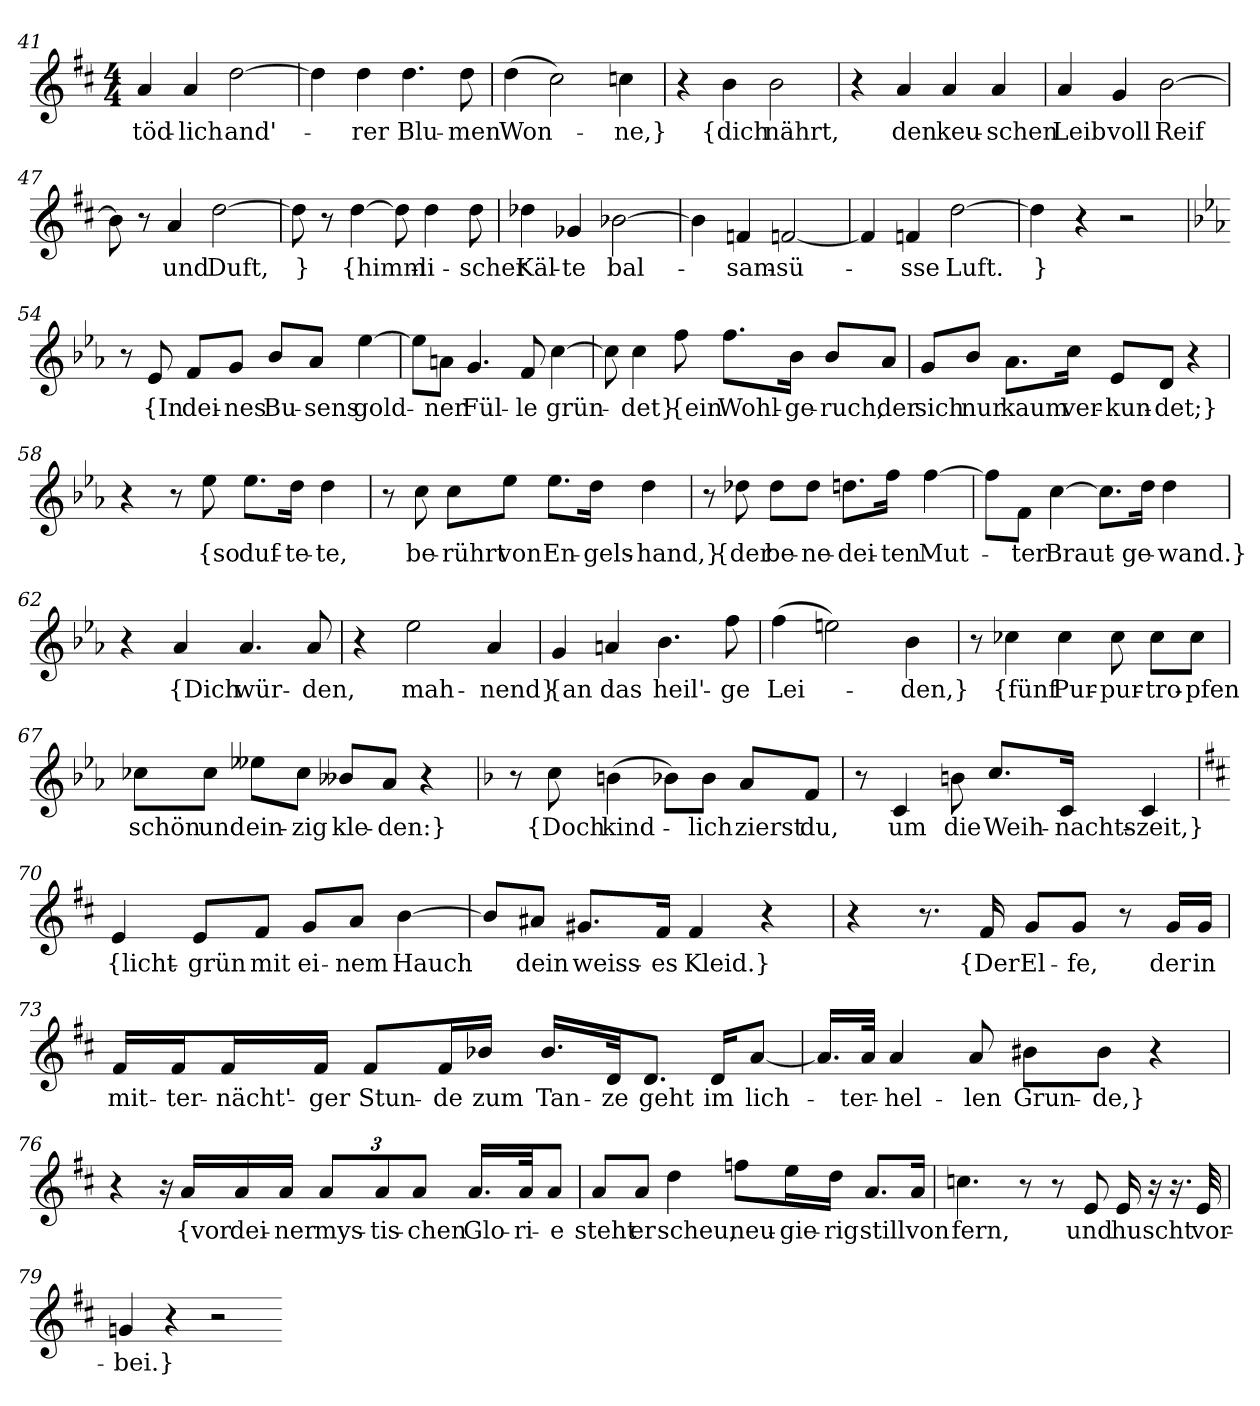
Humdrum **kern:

**kern	**text
*part1	*part1
*staff1	*staff1
*clefG2	*
*k[f#c#]	*
*M4/4	*
=41	=41
4a	töd-
4a	-lich
[2dd	and'-
=42	=42
4dd]	.
4dd	-rer
4.dd	Blu-
8dd	-men
=43	=43
(4dd	Won-
2cc#)	.
4ccn	-ne,}
=44	=44
4r	.
4b	{dich
2b	nährt,
=45	=45
4r	.
4a	den
4a	keu-
4a	-schen
=46	=46
4a	Leib
4g	voll
[2b	Reif
=47	=47
8b]	.
8r	.
4a	und
[2dd	Duft,
=48	=48
8dd]	}
8r	.
[4dd	{himm-
8dd]	.
4dd	-li-
8dd	-scher
=49	=49
4dd-X	Käl-
4g-X	-te
[2b-X	bal-
=50	=50
4b-]	.
4fn	-sam-
[2fn	-sü-
=51	=51
4fn]	.
4fn	-sse
[2dd	Luft.
=52	=52
4dd]	}
4r	.
2r	.
=54	=54
*k[b-e-a-]	*
8r	.
8e-	{In
8f/L	dei-
8g/J	-nes
8b-/L	Bu-
8a-/J	-sens
[4ee-	gold-
=55	=55
8ee-\L]	.
8an\J	-ner
4.g	Fül-
8f	-le
[4cc	grün-
=56	=56
8cc]	.
4cc	-det}
8ff	{ein
8.ff\L	Wohl-
16b-\Jk	-ge-
8b-/L	-ruch,
8a-/J	der
=57	=57
8g/L	sich
8b-/J	nur
8.a-\L	kaum
16cc\Jk	ver-
8e-/L	-kun-
8d/J	-det;}
4r	.
=58	=58
4r	.
8r	.
8ee-	{so
8.ee-\L	duf-
16dd\Jk	-te-
4dd	-te,
=59	=59
8r	.
8cc	be-
8cc\L	-rührt
8ee-\J	von
8.ee-\L	En-
16dd\Jk	-gels-
4dd	-hand,}
=60	=60
8r	.
8dd-X	{der
8dd-\L	be-
8dd-\J	-ne-
8.ddn\L	-dei-
16ff\Jk	-ten
[4ff	Mut-
=61	=61
8ff\L]	.
8f\J	-ter
[4cc	Braut-
8.cc\L]	.
16dd\Jk	-ge-
4dd	-wand.}
=62	=62
4r	.
4a-	{Dich
4.a-	wür-
8a-	-den,
=63	=63
4r	.
2ee-	mah-
4a-	-nend}
=64	=64
4g	{an
4an	das
4.b-	heil'-
8ff	-ge
=65	=65
(4ff	Lei-
2een)	.
4b-	-den,}
=66	=66
8r	.
4cc-X	{fünf
4cc-	Pur-
8cc-	-pur-
8cc-\L	-tro-
8cc-\J	-pfen
=67	=67
8cc-X\L	schön
8cc-\J	und
8ee--X\L	ein-
8cc-\J	-zig
8b--X/L	kle-
8a-/J	-den:}
4r	.
=68	=68
*k[b-]	*
8r	.
8cc	{Doch
(4bn	kind-
8b-X\L)	.
8b-\J	-lich
8a/L	zierst
8f/J	du,
=69	=69
8r	.
4c	um
8bn	die
8.cc/L	Weih-
16c/Jk	-nachts-
4c	-zeit,}
=70	=70
*k[f#c#]	*
4e	{licht-
8e/L	-grün
8f#/J	mit
8g/L	ei-
8a/J	-nem
[4b	Hauch
=71	=71
8b/L]	.
8a#X/J	dein
8.g#X/L	weiss-
16f#/Jk	-es
4f#	Kleid.}
4r	.
=72	=72
4r	.
8.r	.
16f#	{Der
8g/L	El-
8g/J	-fe,
8r	.
16g/LL	der
16g/JJ	in
=73	=73
16f#/LL	mit-
16f#/J	-ter-
16f#/L	-nächt'-
16f#/JJ	-ger
8f#/L	Stun-
16f#/L	-de
16b-X/JJ	zum
16.b-/LL	Tan-
32d/Jk	-ze
8.d/J	geht
16d/KL	im
[8a/J	lich-
=74	=74
16.a/LL]	.
32a/JJk	-ter-
4a	-hel-
8a	-len
8b#X\L	Grun-
8b#\J	-de,}
4r	.
=76	=76
4r	.
16r	.
16a/LL	{vor
16a/	dei-
16a/JJ	-ner
12a/L	mys-
12a/	-tis-
12a/J	-chen
16.a/LL	Glo-
32a/Jk	-ri-
8a/J	-e
=77	=77
8a/L	steht
8a/J	er
4dd	scheu,
8ffn\L	neu-
16ee\L	-gie-
16dd\JJ	-rig
8.a/L	still
16a/Jk	von
=78	=78
4.ccn	fern,
8r	.
8r	.
8e	und
16e	huscht
16r	.
16.r	.
32e	vor-
=79	=79
4gn	-bei.}
4r	.
2r	.
=-	=-
*-	*-
